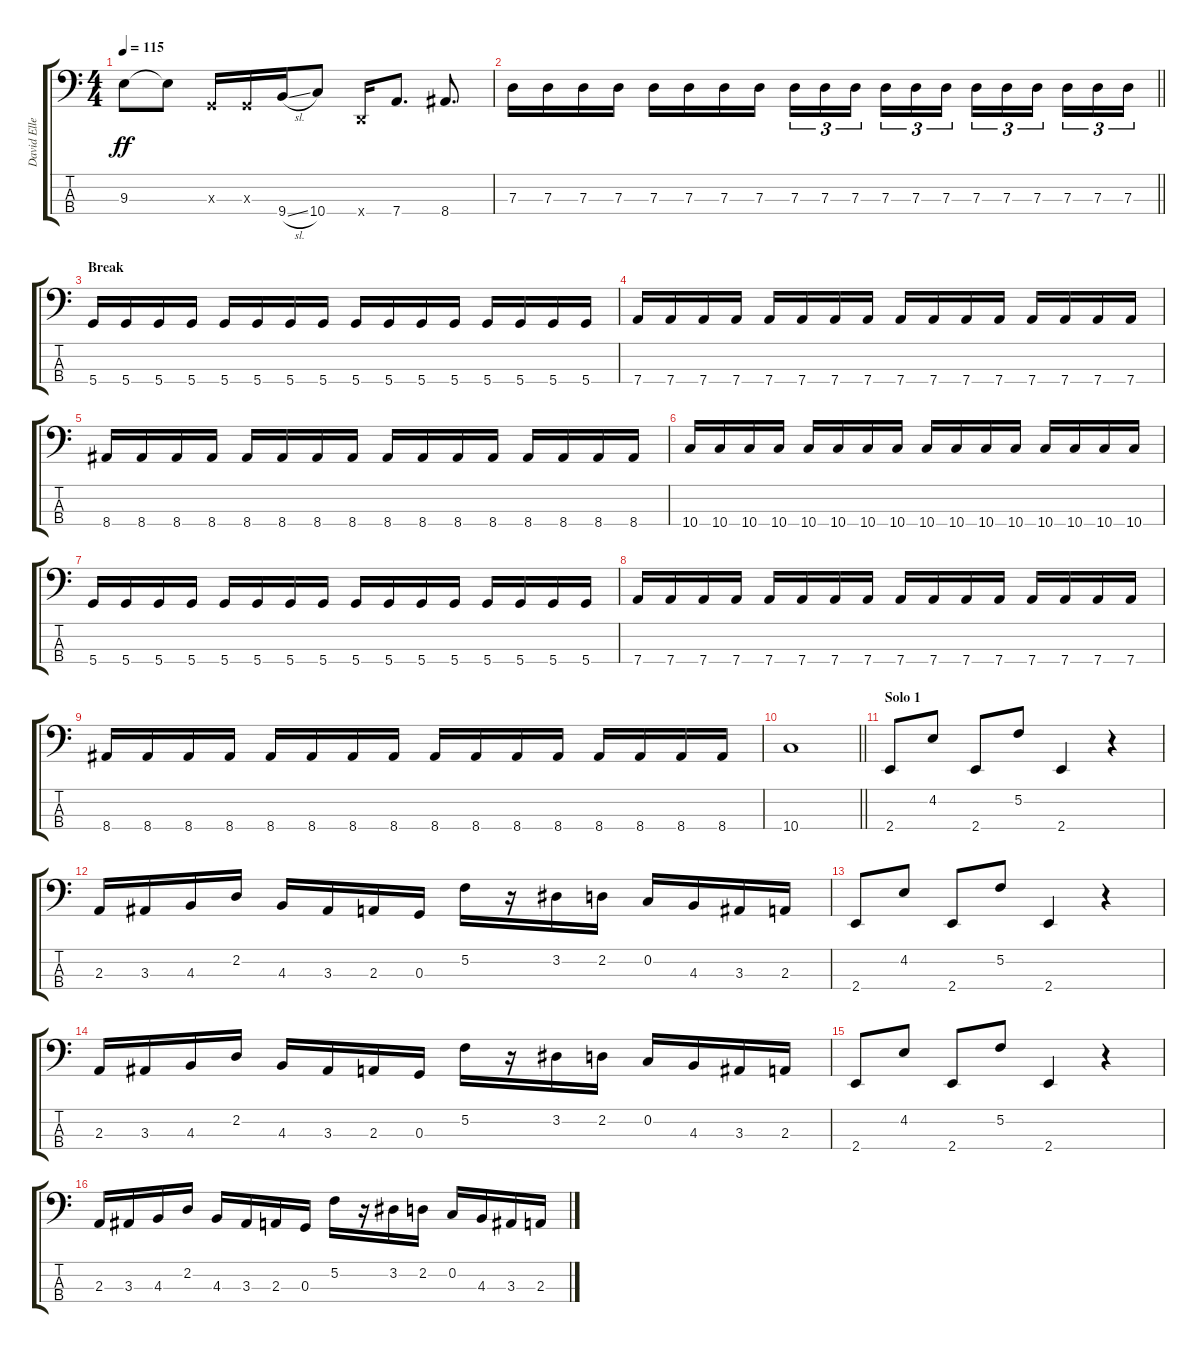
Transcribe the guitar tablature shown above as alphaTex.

\track ("David Ellefson" "David Elle") {instrument electricbasspick}
\staff {score tabs}
\tuning (F2 C2 G1 D1) {hide}
\ts (4 4)
\tempo 115
\clef f4
\ks c
9.3.8{dy ff} 9.3{t}.8 0.3{x}.16 0.3{x}.16 9.4{sl}.16 10.4.8 0.4{x}.16 7.4.8{d} 8.4.8{d} |
\barLineRight lightlight
7.3.16 7.3.16 7.3.16 7.3.16 7.3.16 7.3.16 7.3.16 7.3.16 7.3.16{tu (3 2)} 7.3.16{tu (3 2)} 7.3.16{tu (3 2) beam splitsecondary} 7.3.16{tu (3 2)} 7.3.16{tu (3 2)} 7.3.16{tu (3 2)} 7.3.16{tu (3 2)} 7.3.16{tu (3 2)} 7.3.16{tu (3 2) beam splitsecondary} 7.3.16{tu (3 2)} 7.3.16{tu (3 2)} 7.3.16{tu (3 2)} |
\section ("" "Break")
5.4.16 5.4.16 5.4.16 5.4.16 5.4.16 5.4.16 5.4.16 5.4.16 5.4.16 5.4.16 5.4.16 5.4.16 5.4.16 5.4.16 5.4.16 5.4.16 |
7.4.16 7.4.16 7.4.16 7.4.16 7.4.16 7.4.16 7.4.16 7.4.16 7.4.16 7.4.16 7.4.16 7.4.16 7.4.16 7.4.16 7.4.16 7.4.16 |
8.4.16 8.4.16 8.4.16 8.4.16 8.4.16 8.4.16 8.4.16 8.4.16 8.4.16 8.4.16 8.4.16 8.4.16 8.4.16 8.4.16 8.4.16 8.4.16 |
10.4.16 10.4.16 10.4.16 10.4.16 10.4.16 10.4.16 10.4.16 10.4.16 10.4.16 10.4.16 10.4.16 10.4.16 10.4.16 10.4.16 10.4.16 10.4.16 |
5.4.16 5.4.16 5.4.16 5.4.16 5.4.16 5.4.16 5.4.16 5.4.16 5.4.16 5.4.16 5.4.16 5.4.16 5.4.16 5.4.16 5.4.16 5.4.16 |
7.4.16 7.4.16 7.4.16 7.4.16 7.4.16 7.4.16 7.4.16 7.4.16 7.4.16 7.4.16 7.4.16 7.4.16 7.4.16 7.4.16 7.4.16 7.4.16 |
8.4.16 8.4.16 8.4.16 8.4.16 8.4.16 8.4.16 8.4.16 8.4.16 8.4.16 8.4.16 8.4.16 8.4.16 8.4.16 8.4.16 8.4.16 8.4.16 |
\barLineRight lightlight
10.4.1 |
\section ("" "Solo 1")
2.4.8 4.2.8 2.4.8 5.2.8 2.4.4 r.4 |
2.3.16 3.3.16 4.3.16 2.2.16 4.3.16 3.3.16 2.3.16 0.3.16 5.2.16 r.16 3.2.16 2.2.16 0.2.16 4.3.16 3.3.16 2.3.16 |
2.4.8 4.2.8 2.4.8 5.2.8 2.4.4 r.4 |
2.3.16 3.3.16 4.3.16 2.2.16 4.3.16 3.3.16 2.3.16 0.3.16 5.2.16 r.16 3.2.16 2.2.16 0.2.16 4.3.16 3.3.16 2.3.16 |
2.4.8 4.2.8 2.4.8 5.2.8 2.4.4 r.4 |
2.3.16 3.3.16 4.3.16 2.2.16 4.3.16 3.3.16 2.3.16 0.3.16 5.2.16 r.16 3.2.16 2.2.16 0.2.16 4.3.16 3.3.16 2.3.16
